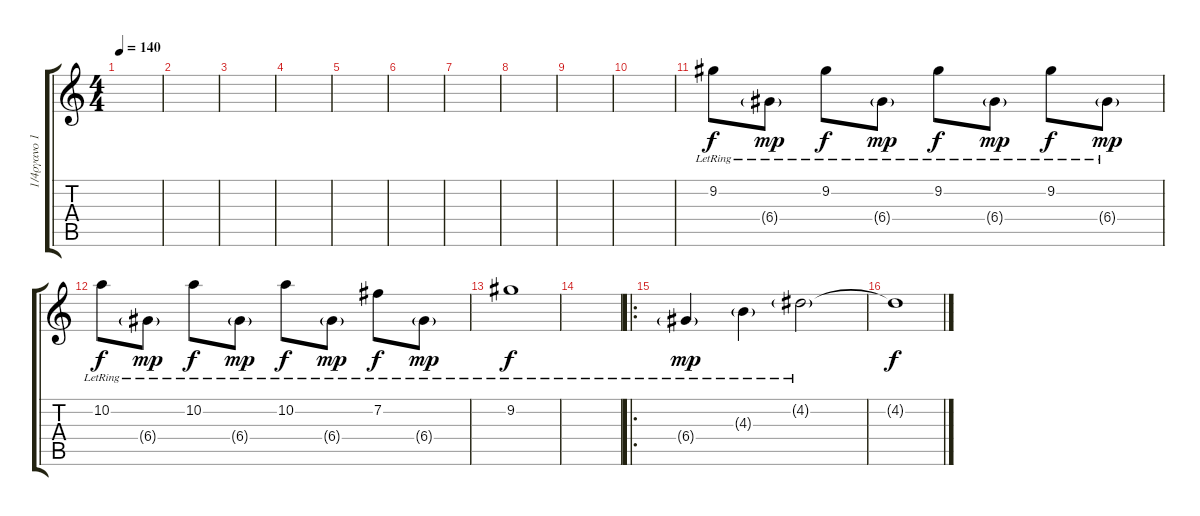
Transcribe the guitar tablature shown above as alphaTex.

\track ("1/4ργανο 1" "1/4ργανο 1") {instrument acousticguitarnylon}
\staff {score tabs}
\tuning (E4 B3 G3 D3 A2 E2) {hide}
\ts (4 4)
\tempo 140
\clef g2
\ks c
|
|
|
|
|
|
|
|
|
|
9.2{lr}.8 6.4{g lr}.8{dy mp} 9.2{lr}.8{dy f} 6.4{g lr}.8{dy mp} 9.2{lr}.8{dy f} 6.4{g lr}.8{dy mp} 9.2{lr}.8{dy f} 6.4{g lr}.8{dy mp} |
10.2{lr}.8{dy f} 6.4{g lr}.8{dy mp} 10.2{lr}.8{dy f} 6.4{g lr}.8{dy mp} 10.2{lr}.8{dy f} 6.4{g lr}.8{dy mp} 7.2{lr}.8{dy f} 6.4{g lr}.8{dy mp} |
9.2{lr}.1{dy f} |
|
\ro
6.4{g lr}.4{dy mp} 4.3{g lr}.4 4.2{g lr}.2 |
4.2{t}.1{dy f}
